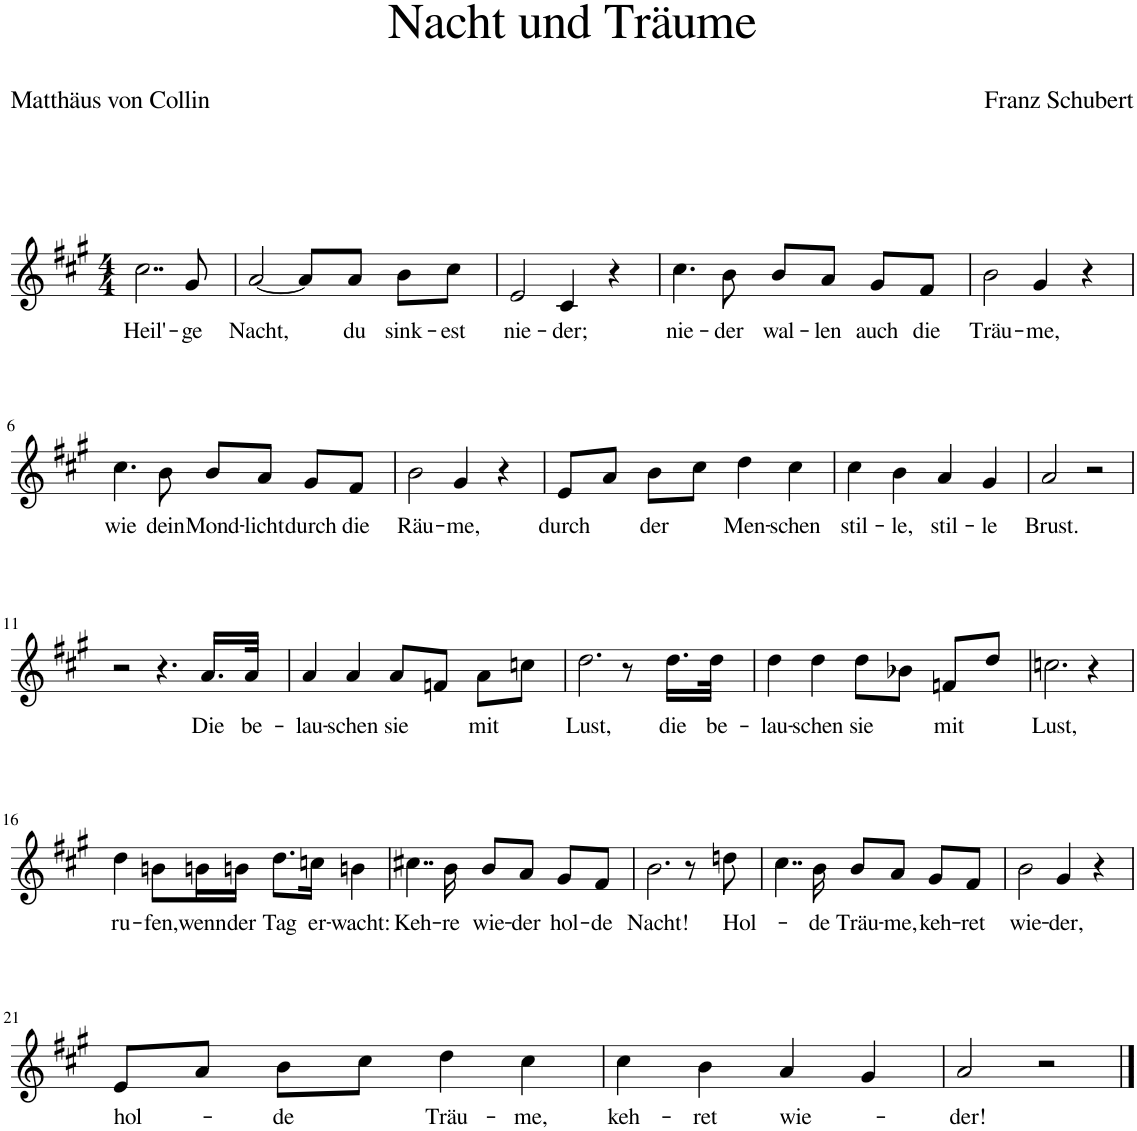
**kern	**text
*part1	*part1
*staff1	*staff1
*I"Piano	*
*I'Pno	*
*clefG2	*
*k[f#c#g#]	*
*M4/4	*
=1	=1
!	!LO:LY:b
2..cc#\	Heil'-
!	!LO:LY:b
8g#/	-ge
=2	=2
!	!LO:LY:b
[2a/	Nacht,
8a/L]	.
!	!LO:LY:b
8a/J	du
!	!LO:LY:b
8b\L	sink-
!	!LO:LY:b
8cc#\J	-est
=3	=3
!	!LO:LY:b
2e/	nie-
!	!LO:LY:b
4c#/	-der;
4r	.
=4	=4
!	!LO:LY:b
4.cc#\	nie-
!	!LO:LY:b
8b\	-der
!	!LO:LY:b
8b/L	wal-
!	!LO:LY:b
8a/J	-len
!	!LO:LY:b
8g#/L	auch
!	!LO:LY:b
8f#/J	die
=5	=5
!	!LO:LY:b
2b\	Träu-
!	!LO:LY:b
4g#/	-me,
4r	.
!!LO:LB:g=z
=6	=6
!	!LO:LY:b
4.cc#\	wie
!	!LO:LY:b
8b\	dein
!	!LO:LY:b
8b/L	Mond-
!	!LO:LY:b
8a/J	-licht
!	!LO:LY:b
8g#/L	durch
!	!LO:LY:b
8f#/J	die
=7	=7
!	!LO:LY:b
2b\	Räu-
!	!LO:LY:b
4g#/	-me,
4r	.
=8	=8
!	!LO:LY:b
8e/L	durch
8a/J	.
!	!LO:LY:b
8b\L	der
8cc#\J	.
!	!LO:LY:b
4dd\	Men-
!	!LO:LY:b
4cc#\	-schen
=9	=9
!	!LO:LY:b
4cc#\	stil-
!	!LO:LY:b
4b\	-le,
!	!LO:LY:b
4a/	stil-
!	!LO:LY:b
4g#/	-le
=10	=10
!	!LO:LY:b
2a/	Brust.
2r	.
!!LO:LB:g=z
=11	=11
2r	.
4.r	.
!	!LO:LY:b
16.a/LL	Die
!	!LO:LY:b
32a/JJk	be-
=12	=12
!	!LO:LY:b
4a/	-lau-
!	!LO:LY:b
4a/	-schen
!	!LO:LY:b
8a/L	sie
8fn/J	.
!	!LO:LY:b
8a\L	mit
8ccn\J	.
=13	=13
!	!LO:LY:b
2.dd\	Lust,
8r	.
!	!LO:LY:b
16.dd\LL	die
!	!LO:LY:b
32dd\JJk	be-
=14	=14
!	!LO:LY:b
4dd\	-lau-
!	!LO:LY:b
4dd\	-schen
!	!LO:LY:b
8dd\L	sie
8b-X\J	.
!	!LO:LY:b
8fn/L	mit
8dd/J	.
=15	=15
!	!LO:LY:b
2.ccn\	Lust,
4r	.
!!LO:LB:g=z
=16	=16
!	!LO:LY:b
4dd\	ru-
!	!LO:LY:b
8bn\L	-fen,
!	!LO:LY:b
16bn\L	wenn
!	!LO:LY:b
16bn\JJ	der
!	!LO:LY:b
8.dd\L	Tag
!	!LO:LY:b
16ccn\Jk	er-
!	!LO:LY:b
4bn\	-wacht:
=17	=17
!	!LO:LY:b
4..cc#X\	Keh-
!	!LO:LY:b
16b\	-re
!	!LO:LY:b
8b/L	wie-
!	!LO:LY:b
8a/J	-der
!	!LO:LY:b
8g#/L	hol-
!	!LO:LY:b
8f#/J	-de
=18	=18
!	!LO:LY:b
2.b\	Nacht!
8r	.
!	!LO:LY:b
8ddn\	Hol-
=19	=19
4..cc#\	.
!	!LO:LY:b
16b\	-de
!	!LO:LY:b
8b/L	Träu-
!	!LO:LY:b
8a/J	-me,
!	!LO:LY:b
8g#/L	keh-
!	!LO:LY:b
8f#/J	-ret
=20	=20
!	!LO:LY:b
2b\	wie-
!	!LO:LY:b
4g#/	-der,
4r	.
!!LO:LB:g=z
=21	=21
!	!LO:LY:b
8e/L	hol-
8a/J	.
!	!LO:LY:b
8b\L	-de
8cc#\J	.
!	!LO:LY:b
4dd\	Träu-
!	!LO:LY:b
4cc#\	-me,
=22	=22
!	!LO:LY:b
4cc#\	keh-
!	!LO:LY:b
4b\	-ret
!	!LO:LY:b
4a/	wie-
4g#/	.
=23	=23
!	!LO:LY:b
2a/	-der!
2r	.
==	==
*-	*-
